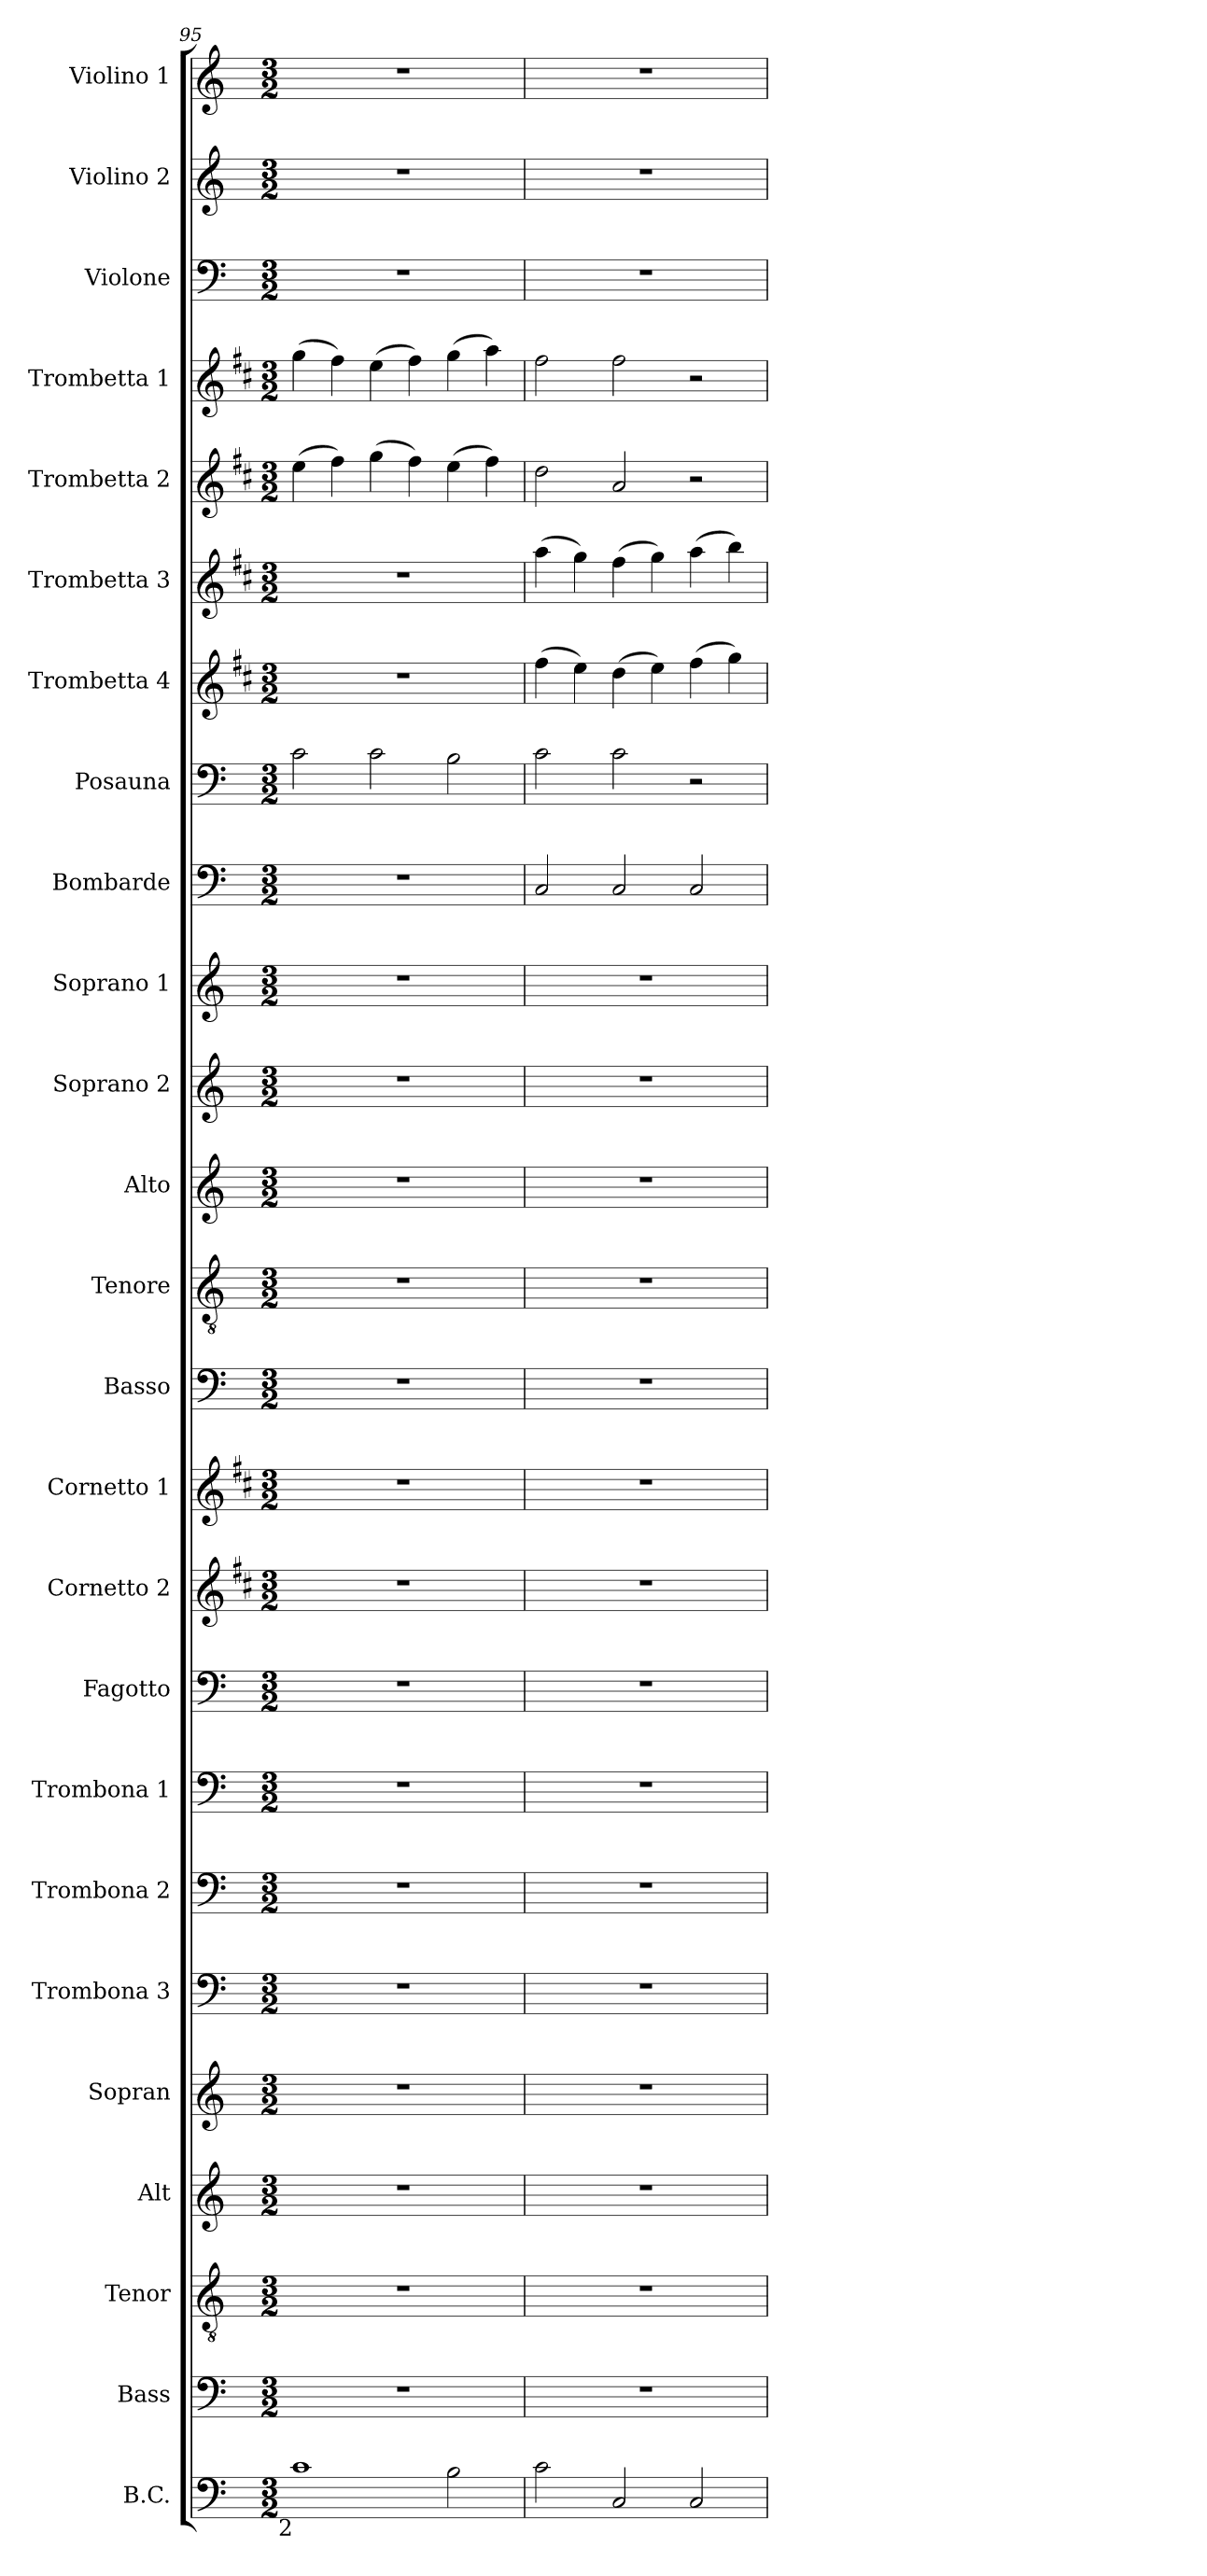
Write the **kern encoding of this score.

**kern	**kern	**kern	**kern	**kern	**kern	**kern	**kern	**kern	**kern	**kern	**kern	**kern	**kern	**kern	**kern	**kern	**kern	**kern	**kern	**kern	**kern	**kern	**kern	**kern
*part25	*part24	*part23	*part22	*part21	*part20	*part19	*part18	*part17	*part16	*part15	*part14	*part13	*part12	*part11	*part10	*part9	*part8	*part7	*part6	*part5	*part4	*part3	*part2	*part1
*staff25	*staff24	*staff23	*staff22	*staff21	*staff20	*staff19	*staff18	*staff17	*staff16	*staff15	*staff14	*staff13	*staff12	*staff11	*staff10	*staff9	*staff8	*staff7	*staff6	*staff5	*staff4	*staff3	*staff2	*staff1
*I"B.C.	*I"Bass	*I"Tenor	*I"Alt	*I"Sopran	*I"Trombona 3	*I"Trombona 2	*I"Trombona 1	*I"Fagotto	*I"Cornetto 2	*I"Cornetto 1	*I"Basso	*I"Tenore	*I"Alto	*I"Soprano 2	*I"Soprano 1	*I"Bombarde	*I"Posauna	*I"Trombetta 4	*I"Trombetta 3	*I"Trombetta 2	*I"Trombetta 1	*I"Violone	*I"Violino 2	*I"Violino 1
*I'B.C.	*I'B.	*I'T.	*I'A.	*I'S.	*I'Tbn. 2	*I'Tbn. 2	*I'Tbn. 1	*I'Fag.	*I'Cor. 2	*I'Cor. 1	*I'B.	*I'T.	*I'A.	*I'S.	*I'S.	*	*	*	*	*	*	*	*I'Vl. 2	*I'Vl. 1
*clefF4	*clefF4	*clefGv2	*clefG2	*clefG2	*clefF4	*clefF4	*clefF4	*clefF4	*clefG2	*clefG2	*clefF4	*clefGv2	*clefG2	*clefG2	*clefG2	*clefF4	*clefF4	*clefG2	*clefG2	*clefG2	*clefG2	*clefF4	*clefG2	*clefG2
*	*	*ITrd7c12	*	*	*	*	*	*	*ITrd1c2	*ITrd1c2	*	*ITrd7c12	*	*	*	*	*	*ITrd1c2	*ITrd1c2	*ITrd1c2	*ITrd1c2	*	*	*
*k[]	*k[]	*k[]	*k[]	*k[]	*k[]	*k[]	*k[]	*k[]	*k[]	*k[]	*k[]	*k[]	*k[]	*k[]	*k[]	*k[]	*k[]	*k[]	*k[]	*k[]	*k[]	*k[]	*k[]	*k[]
*C:	*C:	*C:	*C:	*C:	*C:	*C:	*C:	*C:	*C:	*C:	*C:	*C:	*C:	*C:	*C:	*C:	*C:	*C:	*C:	*C:	*C:	*C:	*C:	*C:
*M3/2	*M3/2	*M3/2	*M3/2	*M3/2	*M3/2	*M3/2	*M3/2	*M3/2	*M3/2	*M3/2	*M3/2	*M3/2	*M3/2	*M3/2	*M3/2	*M3/2	*M3/2	*M3/2	*M3/2	*M3/2	*M3/2	*M3/2	*M3/2	*M3/2
=95	=95	=95	=95	=95	=95	=95	=95	=95	=95	=95	=95	=95	=95	=95	=95	=95	=95	=95	=95	=95	=95	=95	=95	=95
!LO:TX:b:rj:t=2	!	!	!	!	!	!	!	!	!	!	!	!	!	!	!	!	!	!	!	!	!	!	!	!
!	!LO:N:vis=1	!LO:N:vis=1	!LO:N:vis=1	!LO:N:vis=1	!LO:N:vis=1	!LO:N:vis=1	!LO:N:vis=1	!LO:N:vis=1	!LO:N:vis=1	!LO:N:vis=1	!LO:N:vis=1	!LO:N:vis=1	!LO:N:vis=1	!LO:N:vis=1	!LO:N:vis=1	!LO:N:vis=1	!	!LO:N:vis=1	!LO:N:vis=1	!	!	!LO:N:vis=1	!LO:N:vis=1	!LO:N:vis=1
1ci	1.r	1.r	1.r	1.r	1.r	1.r	1.r	1.r	1.r	1.r	1.r	1.r	1.r	1.r	1.r	1.r	2ci\	1.r	1.r	(4ddi\	(4ffi\	1.r	1.r	1.r
.	.	.	.	.	.	.	.	.	.	.	.	.	.	.	.	.	.	.	.	4eei\)	4eei\)	.	.	.
.	.	.	.	.	.	.	.	.	.	.	.	.	.	.	.	.	2ci\	.	.	(4ffi\	(4ddi\	.	.	.
.	.	.	.	.	.	.	.	.	.	.	.	.	.	.	.	.	.	.	.	4eei\)	4eei\)	.	.	.
2Bi\	.	.	.	.	.	.	.	.	.	.	.	.	.	.	.	.	2Bi\	.	.	(4ddi\	(4ffi\	.	.	.
.	.	.	.	.	.	.	.	.	.	.	.	.	.	.	.	.	.	.	.	4eei\)	4ggi\)	.	.	.
=96	=96	=96	=96	=96	=96	=96	=96	=96	=96	=96	=96	=96	=96	=96	=96	=96	=96	=96	=96	=96	=96	=96	=96	=96
!	!LO:N:vis=1	!LO:N:vis=1	!LO:N:vis=1	!LO:N:vis=1	!LO:N:vis=1	!LO:N:vis=1	!LO:N:vis=1	!LO:N:vis=1	!LO:N:vis=1	!LO:N:vis=1	!LO:N:vis=1	!LO:N:vis=1	!LO:N:vis=1	!LO:N:vis=1	!LO:N:vis=1	!	!	!	!	!	!	!LO:N:vis=1	!LO:N:vis=1	!LO:N:vis=1
2ci\	1.r	1.r	1.r	1.r	1.r	1.r	1.r	1.r	1.r	1.r	1.r	1.r	1.r	1.r	1.r	2Ci/	2ci\	(4eei\	(4ggi\	2cci\	2eei\	1.r	1.r	1.r
.	.	.	.	.	.	.	.	.	.	.	.	.	.	.	.	.	.	4ddi\)	4ffi\)	.	.	.	.	.
2Ci/	.	.	.	.	.	.	.	.	.	.	.	.	.	.	.	2Ci/	2ci\	(4cci\	(4eei\	2gi/	2eei\	.	.	.
.	.	.	.	.	.	.	.	.	.	.	.	.	.	.	.	.	.	4ddi\)	4ffi\)	.	.	.	.	.
2Ci/	.	.	.	.	.	.	.	.	.	.	.	.	.	.	.	2Ci/	2r	(4eei\	(4ggi\	2r	2r	.	.	.
.	.	.	.	.	.	.	.	.	.	.	.	.	.	.	.	.	.	4ffi\)	4aai\)	.	.	.	.	.
=	=	=	=	=	=	=	=	=	=	=	=	=	=	=	=	=	=	=	=	=	=	=	=	=
*-	*-	*-	*-	*-	*-	*-	*-	*-	*-	*-	*-	*-	*-	*-	*-	*-	*-	*-	*-	*-	*-	*-	*-	*-
